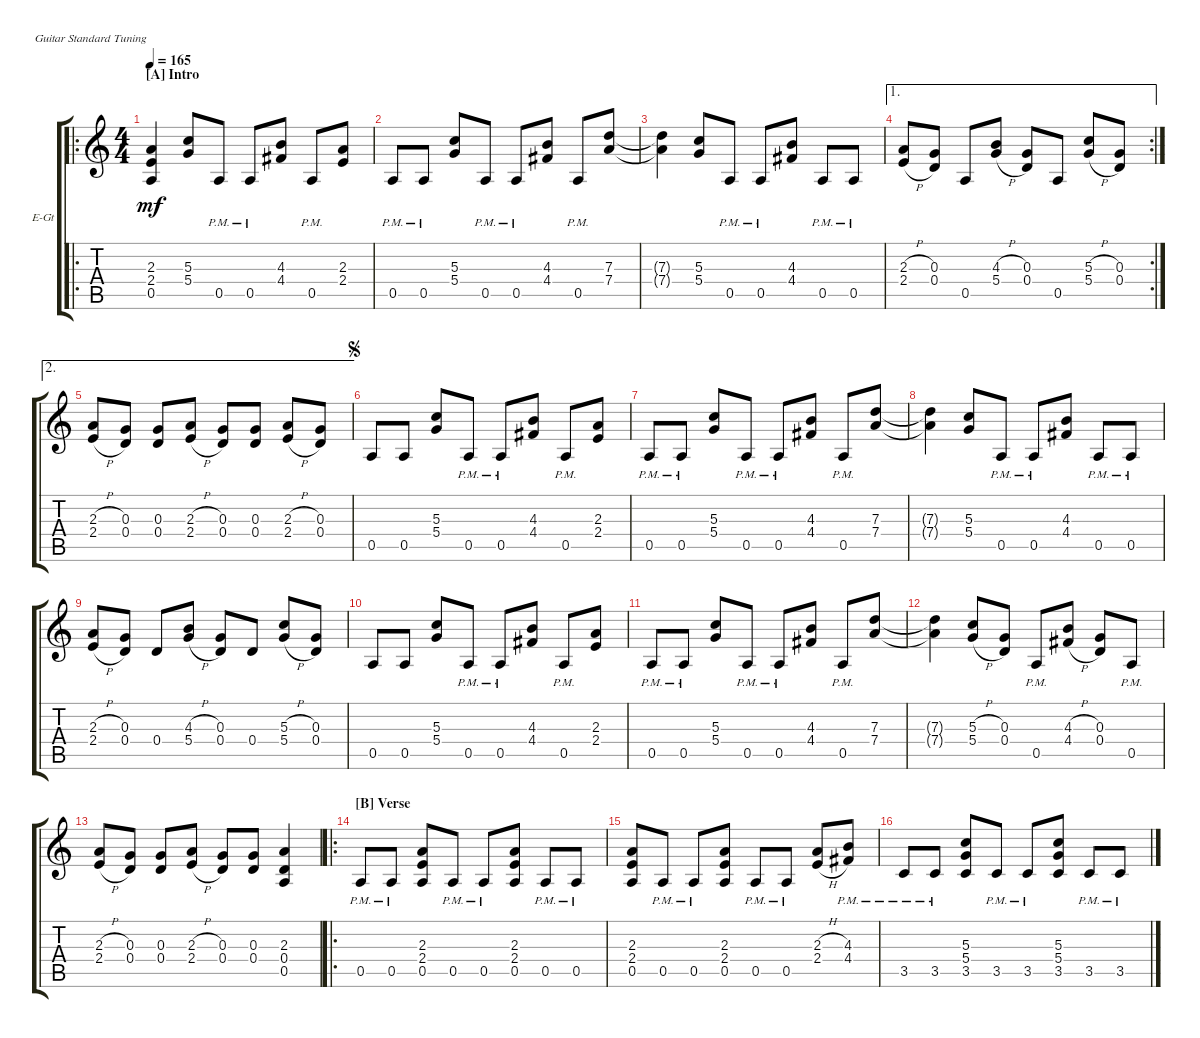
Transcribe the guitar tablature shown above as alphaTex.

\bracketExtendMode groupsimilarinstruments
\firstSystemTrackNameOrientation horizontal
\otherSystemsTrackNameOrientation horizontal
\track ("Gtr 2" "E-Gt") {instrument acousticgrandpiano}
\staff {score tabs}
\tuning (E4 B3 G3 D3 A2 E2)
\displaytranspose 12
\ro
\ts (4 4)
\section ("A" "Intro")
\tempo 165
\clef g2
\ks c
(2.3 2.4 0.5).4{dy mf instrument acousticgrandpiano} (5.3 5.4).8 0.5{pm}.8 0.5{pm}.8 (4.3 4.4).8 0.5{pm}.8 (2.3 2.4).8 |
0.5{pm}.8 0.5{pm}.8 (5.3 5.4).8 0.5{pm}.8 0.5{pm}.8 (4.3 4.4).8 0.5{pm}.8 (7.3 7.4).8 |
(7.3{t} 7.4{t}).4 (5.3 5.4).8 0.5{pm}.8 0.5{pm}.8 (4.3 4.4).8 0.5{pm}.8 0.5{pm}.8 |
\ae 1
\rc 2
(2.3{h} 2.4{h}).8 (0.3 0.4).8 0.5.8 (4.3{h} 5.4{h}).8 (0.3 0.4).8 0.5.8 (5.3{h} 5.4{h}).8 (0.3 0.4).8 |
\ae 2
(2.3{h} 2.4{h}).8 (0.3 0.4).8 (0.3 0.4).8 (2.3{h} 2.4{h}).8 (0.3 0.4).8 (0.3 0.4).8 (2.3{h} 2.4{h}).8 (0.3 0.4).8 |
\jump segno
0.5.8 0.5.8 (5.3 5.4).8 0.5{pm}.8 0.5{pm}.8 (4.3 4.4).8 0.5{pm}.8 (2.3 2.4).8 |
0.5{pm}.8 0.5{pm}.8 (5.3 5.4).8 0.5{pm}.8 0.5{pm}.8 (4.3 4.4).8 0.5{pm}.8 (7.3 7.4).8 |
(7.3{t} 7.4{t}).4 (5.3 5.4).8 0.5{pm}.8 0.5{pm}.8 (4.3 4.4).8 0.5{pm}.8 0.5{pm}.8 |
(2.3{h} 2.4{h}).8 (0.3 0.4).8 0.4.8 (4.3{h} 5.4{h}).8 (0.3 0.4).8 0.4.8 (5.3{h} 5.4{h}).8 (0.3 0.4).8 |
0.5.8 0.5.8 (5.3 5.4).8 0.5{pm}.8 0.5{pm}.8 (4.3 4.4).8 0.5{pm}.8 (2.3 2.4).8 |
0.5{pm}.8 0.5{pm}.8 (5.3 5.4).8 0.5{pm}.8 0.5{pm}.8 (4.3 4.4).8 0.5{pm}.8 (7.3 7.4).8 |
(7.3{t} 7.4{t}).4 (5.3{h} 5.4{h}).8 (0.3 0.4).8 0.5{pm}.8 (4.3{h} 4.4{h}).8 (0.3 0.4).8 0.5{pm}.8 |
(2.3{h} 2.4{h}).8 (0.3 0.4).8 (0.3 0.4).8 (2.3{h} 2.4{h}).8 (0.3 0.4).8 (0.3 0.4).8 (2.3 0.4 0.5).4 |
\ro
\section ("B" "Verse")
0.5{pm}.8 0.5{pm}.8 (2.3 2.4 0.5).8 0.5{pm}.8 0.5{pm}.8 (2.3 2.4 0.5).8 0.5{pm}.8 0.5{pm}.8 |
(2.3 2.4 0.5).8 0.5{pm}.8 0.5{pm}.8 (2.3 2.4 0.5).8 0.5{pm}.8 0.5{pm}.8 (2.3{h} 2.4{h}).8 (4.3{pm} 4.4{pm}).8 |
3.5{pm}.8 3.5{pm}.8 (5.3 5.4 3.5).8 3.5{pm}.8 3.5{pm}.8 (5.3 5.4 3.5).8 3.5{pm}.8 3.5{pm}.8
